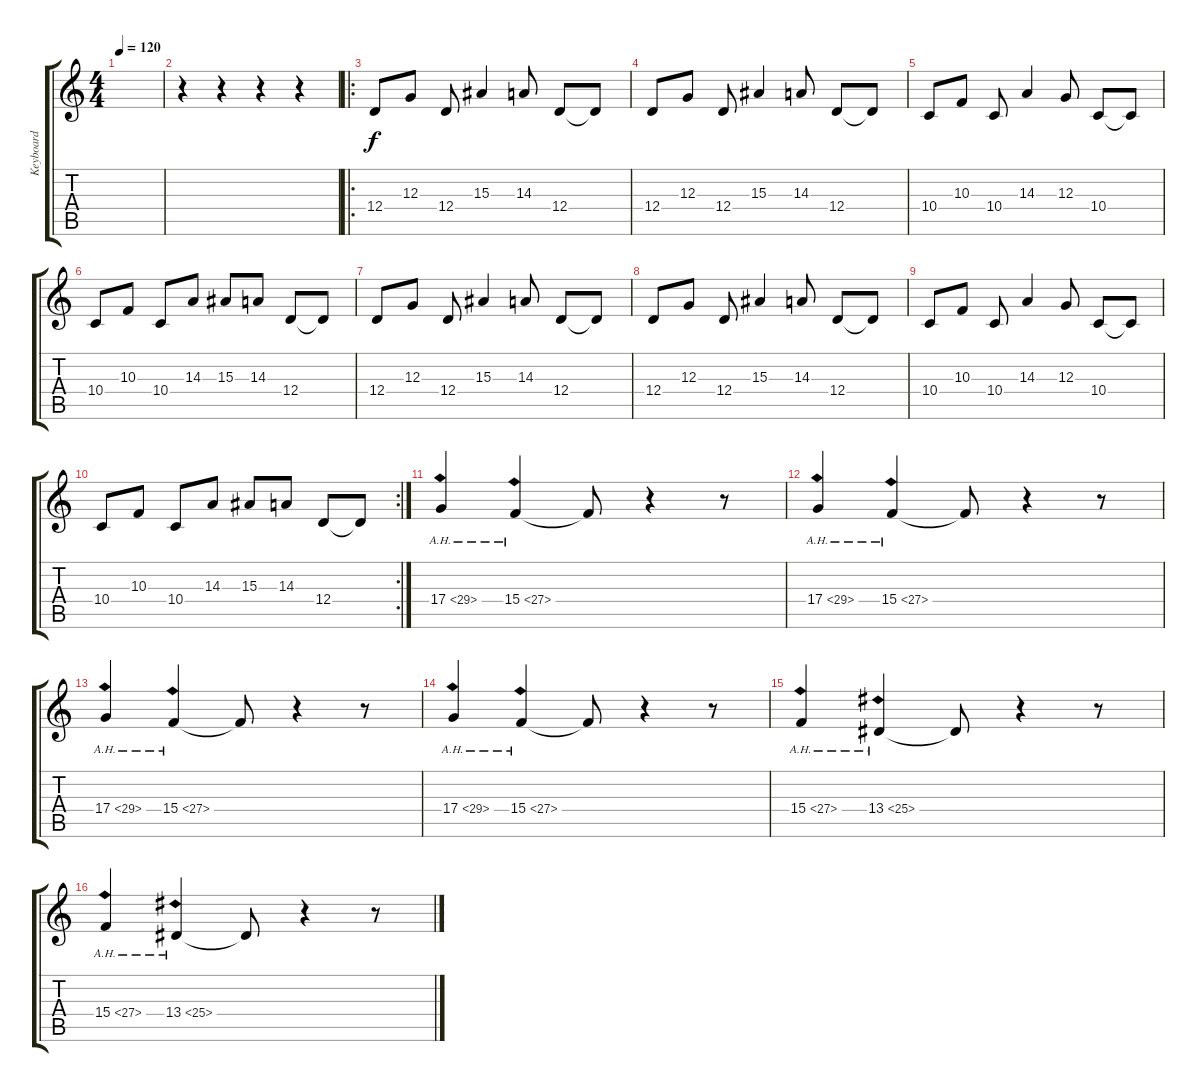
\track ("Keyboard" "Keyboard") {instrument lead1square}
\staff {score tabs}
\tuning (E4 B3 G3 D3 A2 E2) {hide}
\ts (4 4)
\tempo 120
\clef g2
\ks c
|
r.4 r.4 r.4 r.4 |
\ro
12.4.8 12.3.8 12.4.8 15.3.4 14.3.8 12.4.8 12.4{t}.8 |
12.4.8 12.3.8 12.4.8 15.3.4 14.3.8 12.4.8 12.4{t}.8 |
10.4.8 10.3.8 10.4.8 14.3.4 12.3.8 10.4.8 10.4{t}.8 |
10.4.8 10.3.8 10.4.8 14.3.8 15.3.8 14.3.8 12.4.8 12.4{t}.8 |
12.4.8 12.3.8 12.4.8 15.3.4 14.3.8 12.4.8 12.4{t}.8 |
12.4.8 12.3.8 12.4.8 15.3.4 14.3.8 12.4.8 12.4{t}.8 |
10.4.8 10.3.8 10.4.8 14.3.4 12.3.8 10.4.8 10.4{t}.8 |
\rc 2
10.4.8 10.3.8 10.4.8 14.3.8 15.3.8 14.3.8 12.4.8 12.4{t}.8 |
17.4{ah 12}.4 15.4{ah 12}.4 15.4{t}.8 r.4 r.8 |
17.4{ah 12}.4 15.4{ah 12}.4 15.4{t}.8 r.4 r.8 |
17.4{ah 12}.4 15.4{ah 12}.4 15.4{t}.8 r.4 r.8 |
17.4{ah 12}.4 15.4{ah 12}.4 15.4{t}.8 r.4 r.8 |
15.4{ah 12}.4 13.4{ah 12}.4 13.4{t}.8 r.4 r.8 |
15.4{ah 12}.4 13.4{ah 12}.4 13.4{t}.8 r.4 r.8
